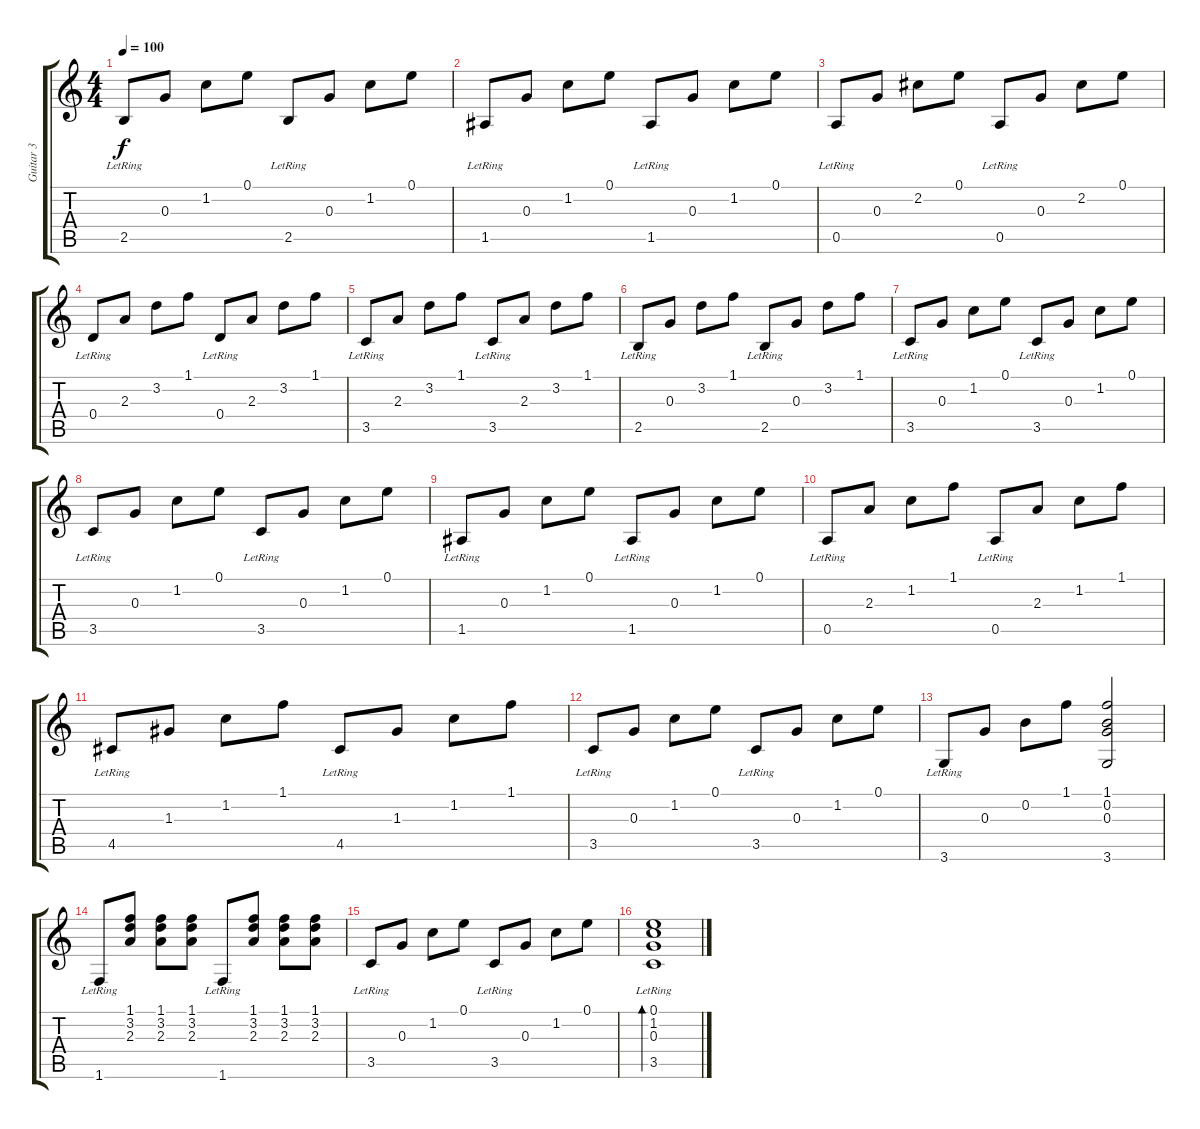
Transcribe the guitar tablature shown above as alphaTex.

\track ("Guitar 3" "Guitar 3") {instrument acousticguitarnylon}
\staff {score tabs}
\tuning (E4 B3 G3 D3 A2 E2) {hide}
\ts (4 4)
\tempo 100
\clef g2
\ks c
2.5{lr}.8{dy f} 0.3.8 1.2.8 0.1.8 2.5{lr}.8 0.3.8 1.2.8 0.1.8 |
1.5{lr}.8 0.3.8 1.2.8 0.1.8 1.5{lr}.8 0.3.8 1.2.8 0.1.8 |
0.5{lr}.8 0.3.8 2.2.8 0.1.8 0.5{lr}.8 0.3.8 2.2.8 0.1.8 |
0.4{lr}.8 2.3.8 3.2.8 1.1.8 0.4{lr}.8 2.3.8 3.2.8 1.1.8 |
3.5{lr}.8 2.3.8 3.2.8 1.1.8 3.5{lr}.8 2.3.8 3.2.8 1.1.8 |
2.5{lr}.8 0.3.8 3.2.8 1.1.8 2.5{lr}.8 0.3.8 3.2.8 1.1.8 |
3.5{lr}.8 0.3.8 1.2.8 0.1.8 3.5{lr}.8 0.3.8 1.2.8 0.1.8 |
3.5{lr}.8 0.3.8 1.2.8 0.1.8 3.5{lr}.8 0.3.8 1.2.8 0.1.8 |
1.5{lr}.8 0.3.8 1.2.8 0.1.8 1.5{lr}.8 0.3.8 1.2.8 0.1.8 |
0.5{lr}.8 2.3.8 1.2.8 1.1.8 0.5{lr}.8 2.3.8 1.2.8 1.1.8 |
4.5{lr}.8 1.3.8 1.2.8 1.1.8 4.5{lr}.8 1.3.8 1.2.8 1.1.8 |
3.5{lr}.8 0.3.8 1.2.8 0.1.8 3.5{lr}.8 0.3.8 1.2.8 0.1.8 |
3.6{lr}.8 0.3.8 0.2.8 1.1.8 (1.1 0.2 0.3 3.6).2 |
1.6{lr}.8 (1.1 3.2 2.3).8 (1.1 3.2 2.3).8 (1.1 3.2 2.3).8 1.6{lr}.8 (1.1 3.2 2.3).8 (1.1 3.2 2.3).8 (1.1 3.2 2.3).8 |
3.5{lr}.8 0.3.8 1.2.8 0.1.8 3.5{lr}.8 0.3.8 1.2.8 0.1.8 |
(0.1{lr} 1.2{lr} 0.3{lr} 3.5{lr}).1{bd 240}
